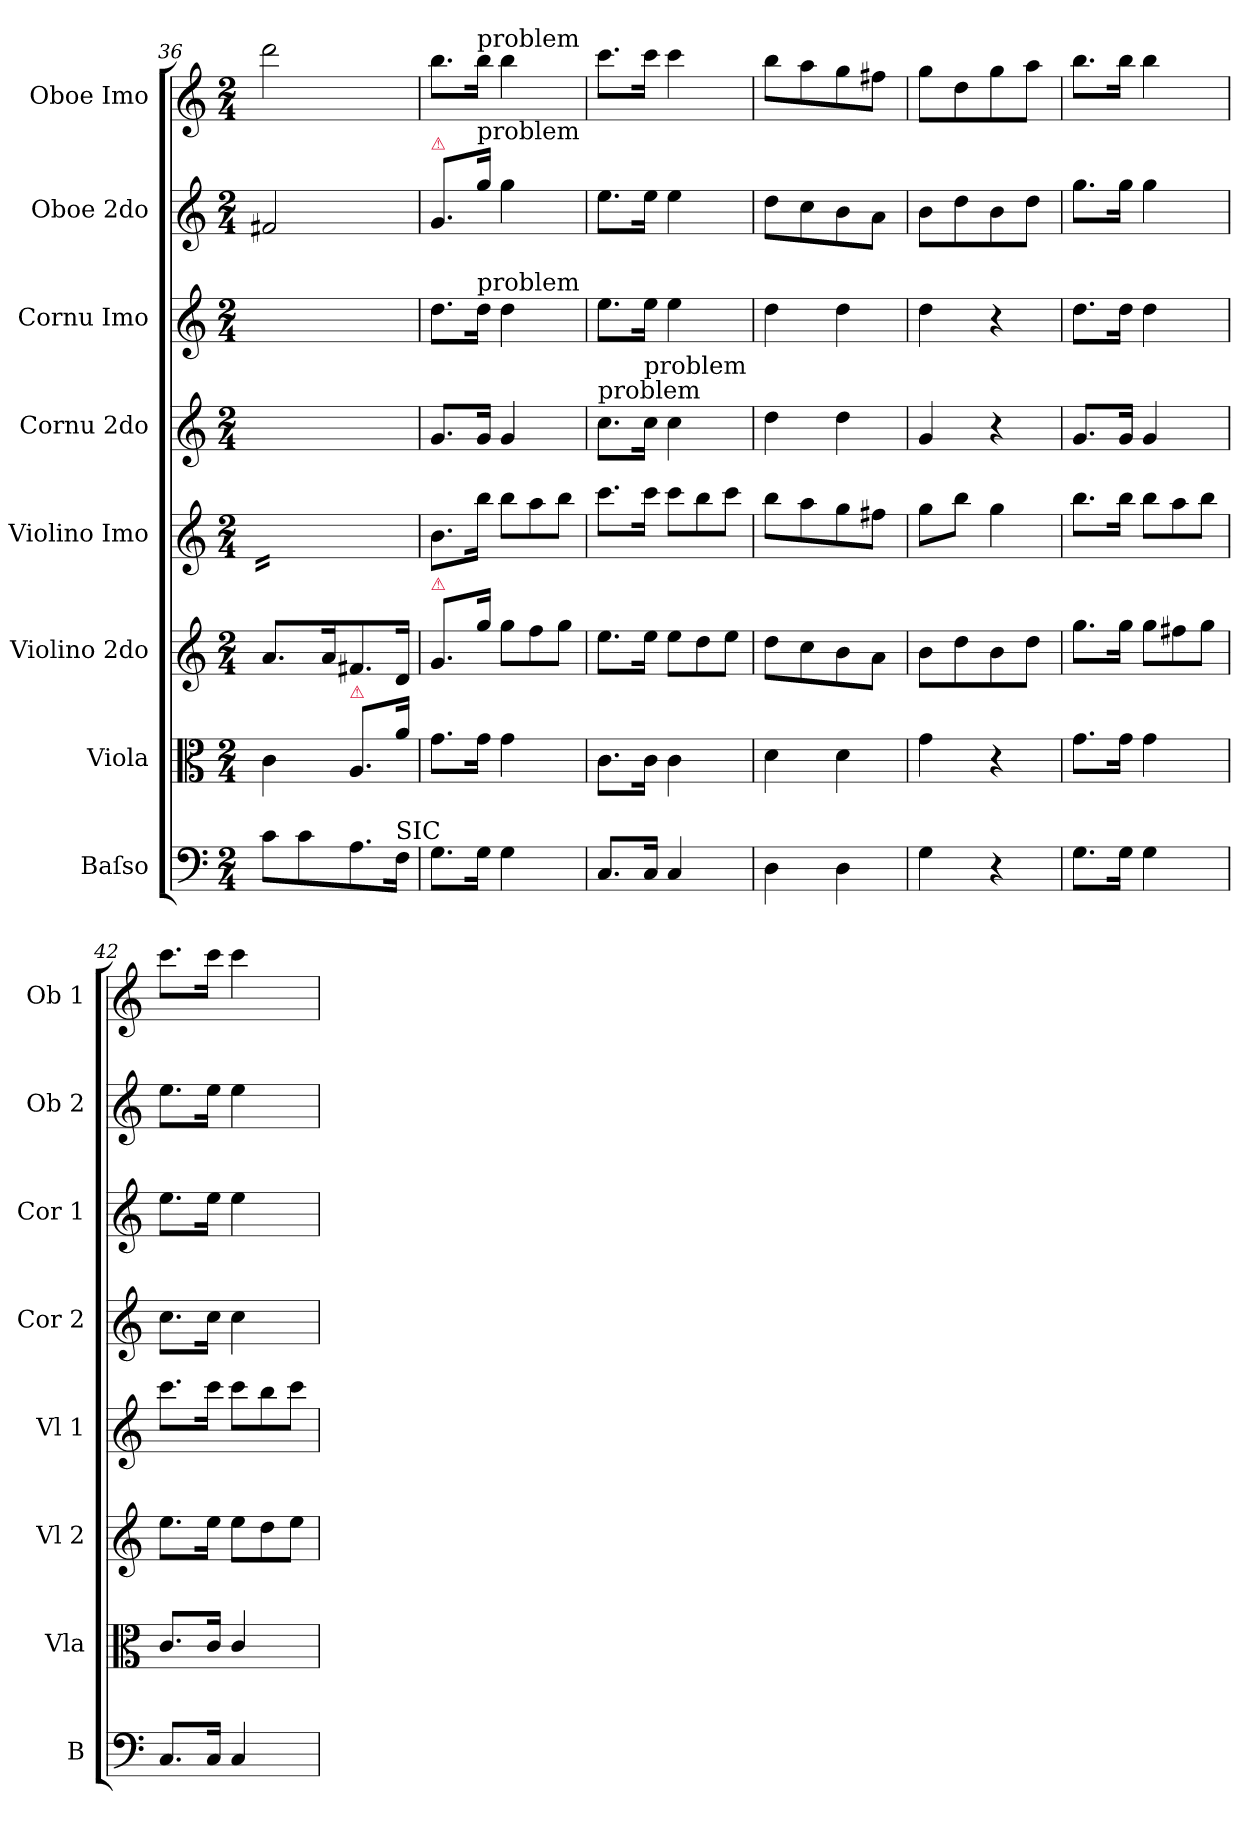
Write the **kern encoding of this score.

**kern	**kern	**kern	**kern	**kern	**kern	**kern	**kern
*part8	*part7	*part6	*part5	*part4	*part3	*part2	*part1
*staff8	*staff7	*staff6	*staff5	*staff4	*staff3	*staff2	*staff1
*I"Baſso	*I"Viola	*I"Violino 2do	*I"Violino Imo	*I"Cornu 2do	*I"Cornu Imo	*I"Oboe 2do	*I"Oboe Imo
*I'B	*I'Vla	*I'Vl 2	*I'Vl 1	*I'Cor 2	*I'Cor 1	*I'Ob 2	*I'Ob 1
*clefF4	*clefC3	*clefG2	*clefG2	*clefG2	*clefG2	*clefG2	*clefG2
*k[]	*k[]	*k[]	*k[]	*k[]	*k[]	*k[]	*k[]
*C:	*C:	*C:	*C:	*C:	*C:	*C:	*C:
*M2/4	*M2/4	*M2/4	*M2/4	*M2/4	*M2/4	*M2/4	*M2/4
=36	=36	=36	=36	=36	=36	=36	=36
*	*	*	*tremolo	*	*	*	*
8c\L	4c\	8.a/L	16dyy/ 16ddyy/LL	2ryy	2ryy	2f#X/	2ddd\
.	.	.	16dyy/ 16ddyy/	.	.	.	.
8c\	.	.	16dyy/ 16ddyy/	.	.	.	.
.	.	16a/K	16dyy/ 16ddyy/	.	.	.	.
!	!LO:TX:a:color=crimson:t=⚠	!	!	!	!	!	!
8.A\	8.A/L	8.f#X/	16dyy/ 16ddyy/	.	.	.	.
.	.	.	16dyy/ 16ddyy/	.	.	.	.
.	.	.	16dyy/ 16ddyy/	.	.	.	.
!LO:TX:a:t=SIC	!	!	!	!	!	!	!
16F\Jk	16a\Jk	16d/Jk	16dyy/ 16ddyy/JJ	.	.	.	.
*	*	*	*Xtremolo	*	*	*	*
=37	=37	=37	=37	=37	=37	=37	=37
!	!	!	!	!	!	!LO:TX:a:color=crimson:t=⚠	!
!	!	!LO:TX:a:color=crimson:t=⚠	!	!	!	!	!
8.G\L	8.g\L	8.g/L	8.b\L	8.g/L	8.dd\L	8.g/L	8.bb\L
!	!	!	!	!	!	!	!LO:TX:a:t=problem
!	!	!	!	!	!	!LO:TX:a:t=problem	!
!	!	!	!	!	!LO:TX:a:t=problem	!	!
16G\Jk	16g\Jk	16gg\Jk	16bb\Jk	16g/Jk	16dd\Jk	16gg\Jk	16bb\Jk
*	*	*Xtuplet	*Xtuplet	*	*	*	*
4G\	4g\	12gg\L	12bb\L	4g/	4dd\	4gg\	4bb\
.	.	12ff\	12aa\	.	.	.	.
.	.	12gg\J	12bb\J	.	.	.	.
=38	=38	=38	=38	=38	=38	=38	=38
!	!	!	!	!LO:TX:a:t=problem	!	!	!
8.C/L	8.c\L	8.ee\L	8.ccc\L	8.cc\L	8.ee\L	8.ee\L	8.ccc\L
!	!	!	!	!LO:TX:a:t=problem	!	!	!
16C/Jk	16c\Jk	16ee\Jk	16ccc\Jk	16cc\Jk	16ee\Jk	16ee\Jk	16ccc\Jk
4C/	4c\	12ee\L	12ccc\L	4cc\	4ee\	4ee\	4ccc\
.	.	12dd\	12bb\	.	.	.	.
.	.	12ee\J	12ccc\J	.	.	.	.
=39	=39	=39	=39	=39	=39	=39	=39
4D\	4d\	8dd\L	8bb\L	4dd\	4dd\	8dd\L	8bb\L
.	.	8cc\	8aa\	.	.	8cc\	8aa\
4D\	4d\	8b\	8gg\	4dd\	4dd\	8b\	8gg\
.	.	8a\J	8ff#X\J	.	.	8a\J	8ff#X\J
=40	=40	=40	=40	=40	=40	=40	=40
4G\	4g\	8b\L	8gg\L	4g/	4dd\	8b\L	8gg\L
.	.	8dd\	8bb\J	.	.	8dd\	8dd\
4r	4r	8b\	4gg\	4r	4r	8b\	8gg\
.	.	8dd\J	.	.	.	8dd\J	8aa\J
=41	=41	=41	=41	=41	=41	=41	=41
8.G\L	8.g\L	8.gg\L	8.bb\L	8.g/L	8.dd\L	8.gg\L	8.bb\L
16G\Jk	16g\Jk	16gg\Jk	16bb\Jk	16g/Jk	16dd\Jk	16gg\Jk	16bb\Jk
4G\	4g\	12gg\L	12bb\L	4g/	4dd\	4gg\	4bb\
.	.	12ff#X\	12aa\	.	.	.	.
.	.	12gg\J	12bb\J	.	.	.	.
=42	=42	=42	=42	=42	=42	=42	=42
8.C/L	8.c/L	8.ee\L	8.ccc\L	8.cc\L	8.ee\L	8.ee\L	8.ccc\L
16C/Jk	16c/Jk	16ee\Jk	16ccc\Jk	16cc\Jk	16ee\Jk	16ee\Jk	16ccc\Jk
4C/	4c/	12ee\L	12ccc\L	4cc\	4ee\	4ee\	4ccc\
.	.	12dd\	12bb\	.	.	.	.
.	.	12ee\J	12ccc\J	.	.	.	.
=	=	=	=	=	=	=	=
*-	*-	*-	*-	*-	*-	*-	*-
